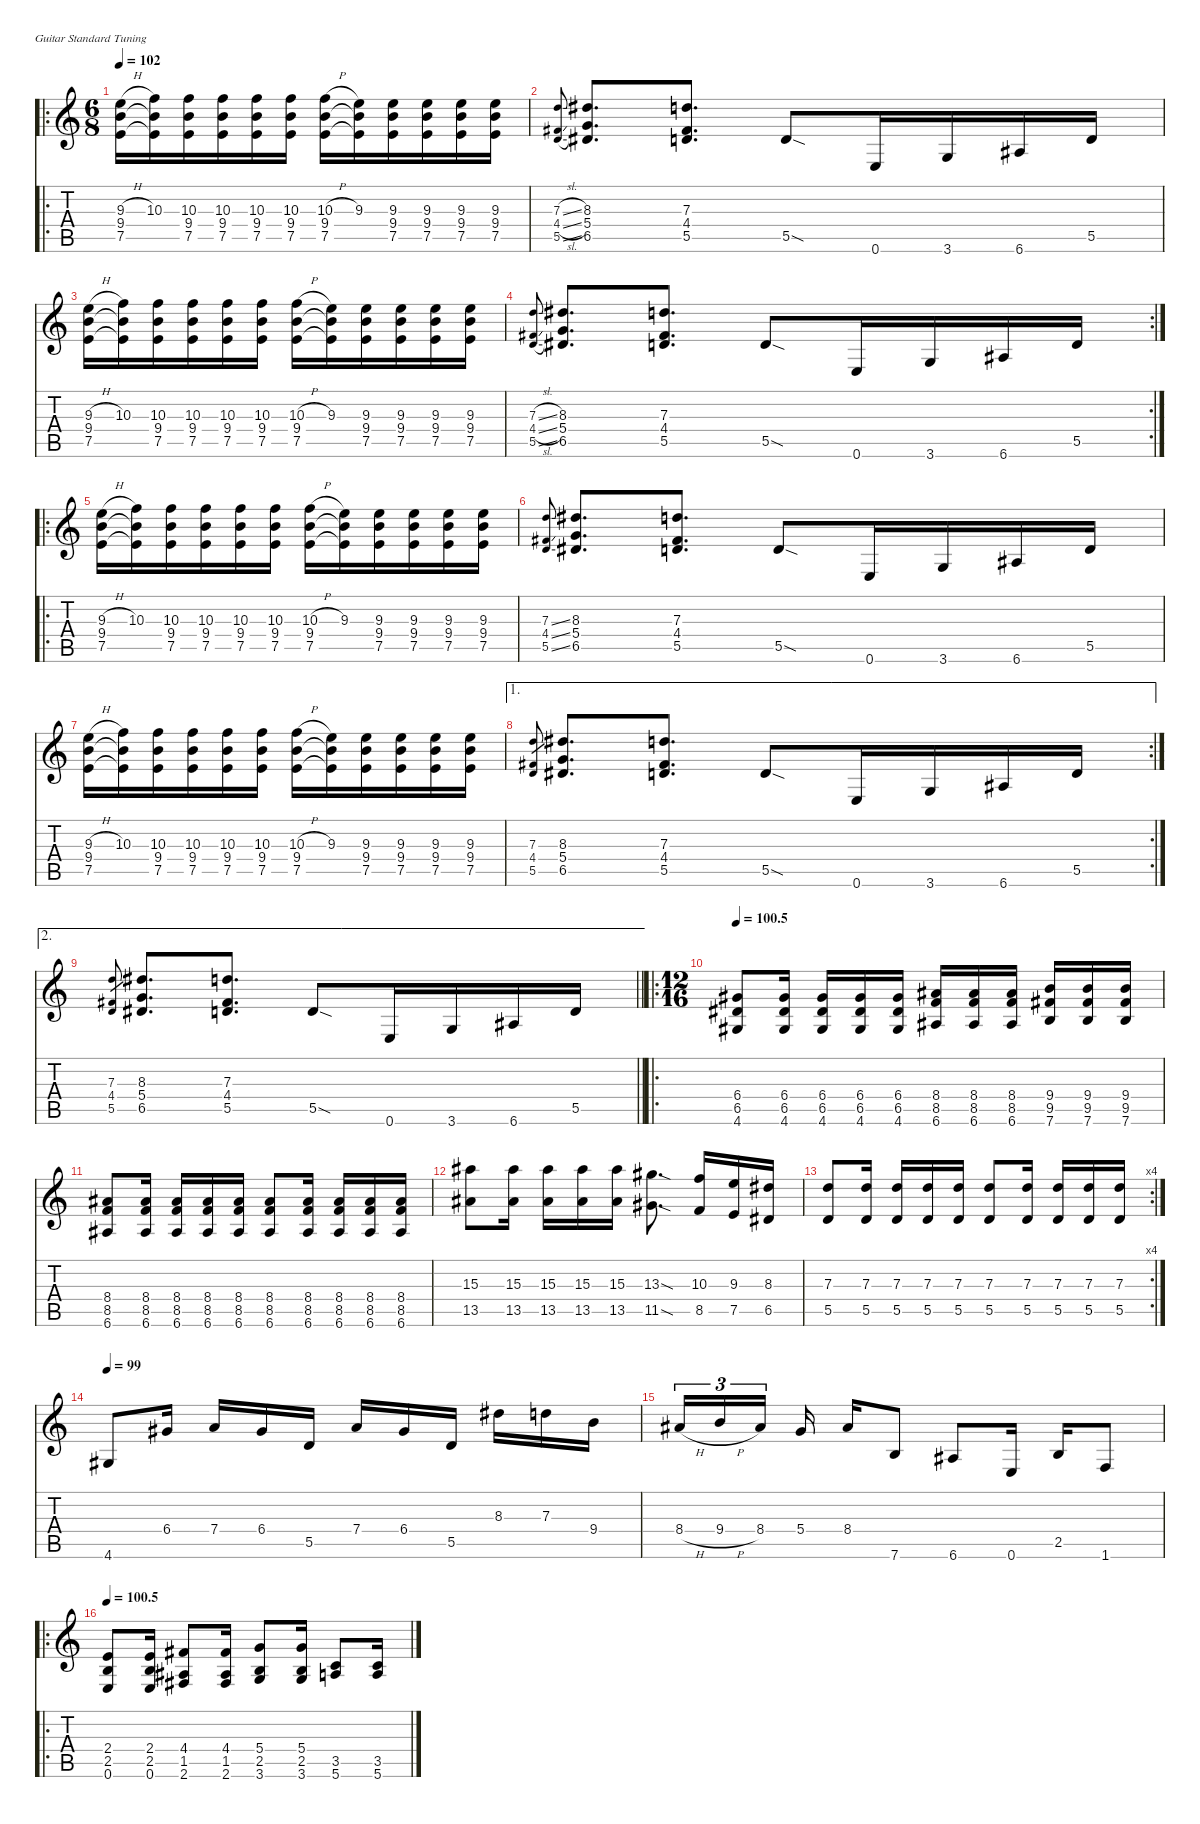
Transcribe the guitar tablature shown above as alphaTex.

\defaultSystemsLayout 4
\hideDynamics
\bracketExtendMode nobrackets
\singleTrackTrackNamePolicy hidden
\multiTrackTrackNamePolicy hidden
\firstSystemTrackNameMode fullname
\firstSystemTrackNameOrientation horizontal
\otherSystemsTrackNameOrientation horizontal
\track ("Guitar" "dist.guit.") {mute instrument distortionguitar}
\staff {score tabs}
\tuning (E4 B3 G3 D3 A2 E2)
\ro
\ts (6 8)
\beaming (8 3 3)
\tempo 102
\clef g2
\ks c
(9.3{h} 9.4 7.5).16{dy f instrument distortionguitar beam Down} (10.3 9.4{t} 7.5{t}).16{beam Down} (10.3 9.4 7.5).16{beam Down} (10.3 9.4 7.5).16{beam Down} (10.3 9.4 7.5).16{beam Down} (10.3 9.4 7.5).16{beam Down} (10.3{h} 9.4 7.5).16{beam Down} (9.3 9.4{t} 7.5{t}).16{beam Down} (9.3 9.4 7.5).16{beam Down} (9.3 9.4 7.5).16{beam Down} (9.3 9.4 7.5).16{beam Down} (9.3 9.4 7.5).16{beam Down} |
(7.3{sl} 4.4{sl acc #} 5.5{sl}).8{gr onbeat dy mf beam Up} (8.3{acc #} 5.4 6.5{acc #}).8{d dy f beam Up} (7.3 4.4{acc #} 5.5).8{d beam Up} 5.5{sod}.8{beam Up} 0.6.16{beam Up} 3.6.16{beam Up} 6.6{acc #}.16{beam Up} 5.5.16{beam Up} |
(9.3{h} 9.4 7.5).16{beam Down} (10.3 9.4{t} 7.5{t}).16{beam Down} (10.3 9.4 7.5).16{beam Down} (10.3 9.4 7.5).16{beam Down} (10.3 9.4 7.5).16{beam Down} (10.3 9.4 7.5).16{beam Down} (10.3{h} 9.4 7.5).16{beam Down} (9.3 9.4{t} 7.5{t}).16{beam Down} (9.3 9.4 7.5).16{beam Down} (9.3 9.4 7.5).16{beam Down} (9.3 9.4 7.5).16{beam Down} (9.3 9.4 7.5).16{beam Down} |
\rc 2
(7.3{sl} 4.4{sl acc #} 5.5{sl}).8{gr onbeat dy mf beam Up} (8.3{acc #} 5.4 6.5{acc #}).8{d dy f beam Up} (7.3 4.4{acc #} 5.5).8{d beam Up} 5.5{sod}.8{beam Up} 0.6.16{beam Up} 3.6.16{beam Up} 6.6{acc #}.16{beam Up} 5.5.16{beam Up} |
\ro
(9.3{h} 9.4 7.5).16{beam Down} (10.3 9.4{t} 7.5{t}).16{beam Down} (10.3 9.4 7.5).16{beam Down} (10.3 9.4 7.5).16{beam Down} (10.3 9.4 7.5).16{beam Down} (10.3 9.4 7.5).16{beam Down} (10.3{h} 9.4 7.5).16{beam Down} (9.3 9.4{t} 7.5{t}).16{beam Down} (9.3 9.4 7.5).16{beam Down} (9.3 9.4 7.5).16{beam Down} (9.3 9.4 7.5).16{beam Down} (9.3 9.4 7.5).16{beam Down} |
(7.3{ss} 4.4{ss acc #} 5.5{ss}).8{gr onbeat dy mf beam Up} (8.3{acc #} 5.4 6.5{acc #}).8{d dy f beam Up} (7.3 4.4{acc #} 5.5).8{d beam Up} 5.5{sod}.8{beam Up} 0.6.16{beam Up} 3.6.16{beam Up} 6.6{acc #}.16{beam Up} 5.5.16{beam Up} |
(9.3{h} 9.4 7.5).16{beam Down} (10.3 9.4{t} 7.5{t}).16{beam Down} (10.3 9.4 7.5).16{beam Down} (10.3 9.4 7.5).16{beam Down} (10.3 9.4 7.5).16{beam Down} (10.3 9.4 7.5).16{beam Down} (10.3{h} 9.4 7.5).16{beam Down} (9.3 9.4{t} 7.5{t}).16{beam Down} (9.3 9.4 7.5).16{beam Down} (9.3 9.4 7.5).16{beam Down} (9.3 9.4 7.5).16{beam Down} (9.3 9.4 7.5).16{beam Down} |
\ae 1
\rc 2
(7.3 4.4{acc #} 5.5).8{gr dy mf beam Up} (8.3{acc #} 5.4 6.5{acc #}).8{d dy f beam Up} (7.3 4.4{acc #} 5.5).8{d beam Up} 5.5{sod}.8{beam Up} 0.6.16{beam Up} 3.6.16{beam Up} 6.6{acc #}.16{beam Up} 5.5.16{beam Up} |
\ae 2
\barLineRight lightlight
(7.3 4.4{acc #} 5.5).8{gr dy mf beam Up} (8.3{acc #} 5.4 6.5{acc #}).8{d dy f beam Up} (7.3 4.4{acc #} 5.5).8{d beam Up} 5.5{sod}.8{beam Up} 0.6.16{beam Up} 3.6.16{beam Up} 6.6{acc #}.16{beam Up} 5.5.16{beam Up} |
\ro
\ts (12 16)
\beaming (8 3 3)
\tempo
100.5 (6.4{acc #} 6.5{acc #} 4.6{acc #}).8{dy mf beam Up} (6.4{acc #} 6.5{acc #} 4.6{acc #}).16{beam Up beam split} (6.4{acc #} 6.5{acc #} 4.6{acc #}).16{beam Up} (6.4{acc #} 6.5{acc #} 4.6{acc #}).16{beam Up} (6.4{acc #} 6.5{acc #} 4.6{acc #}).16{beam Up} (8.4{acc #} 8.5 6.6{acc #}).16{beam Up} (8.4{acc #} 8.5 6.6{acc #}).16{beam Up} (8.4{acc #} 8.5 6.6{acc #}).16{beam Up beam split} (9.4 9.5{acc #} 7.6).16{beam Up} (9.4 9.5{acc #} 7.6).16{beam Up} (9.4 9.5{acc #} 7.6).16{beam Up} |
(8.4{acc #} 8.5 6.6{acc #}).8{beam Up} (8.4{acc #} 8.5 6.6{acc #}).16{beam Up beam split} (8.4{acc #} 8.5 6.6{acc #}).16{beam Up} (8.4{acc #} 8.5 6.6{acc #}).16{beam Up} (8.4{acc #} 8.5 6.6{acc #}).16{beam Up} (8.4{acc #} 8.5 6.6{acc #}).8{beam Up} (8.4{acc #} 8.5 6.6{acc #}).16{beam Up beam split} (8.4{acc #} 8.5 6.6{acc #}).16{beam Up} (8.4{acc #} 8.5 6.6{acc #}).16{beam Up} (8.4{acc #} 8.5 6.6{acc #}).16{beam Up} |
(15.3{acc #} 13.5{acc #}).8{dy f beam Down} (15.3{acc #} 13.5{acc #}).16{beam Down beam split} (15.3{acc #} 13.5{acc #}).16{beam Down} (15.3{acc #} 13.5{acc #}).16{beam Down} (15.3{acc #} 13.5{acc #}).16{beam Down} (13.3{sod acc #} 11.5{sod acc #}).8{d beam Down beam split} (10.3 8.5).16{beam Up} (9.3 7.5).16{beam Up} (8.3{acc #} 6.5{acc #}).16{beam Up} |
\rc 4
(7.3 5.5).8{beam Up} (7.3 5.5).16{beam Up beam split} (7.3 5.5).16{beam Up} (7.3 5.5).16{beam Up} (7.3 5.5).16{beam Up} (7.3 5.5).8{beam Up} (7.3 5.5).16{beam Up beam split} (7.3 5.5).16{beam Up} (7.3 5.5).16{beam Up} (7.3 5.5).16{beam Up} |
\tempo 99
4.6{acc #}.8{beam Up} 6.4{acc #}.16{beam Up beam split} 7.4.16{beam Up} 6.4{acc #}.16{beam Up} 5.5.16{beam Up} 7.4.16{beam Up} 6.4{acc #}.16{beam Up} 5.5.16{beam Up beam split} 8.3{acc #}.16{beam Down} 7.3.16{beam Down} 9.4.16{beam Down} |
8.4{h acc #}.16{tu (3 2) beam Up} 9.4{h}.16{tu (3 2) beam Up} 8.4{acc #}.16{tu (3 2) beam Up} 5.4.16{beam Up beam split} 8.4{acc #}.16{beam Up} 7.6.8{beam Up} 6.6{acc #}.8{beam Up} 0.6.16{beam Up beam split} 2.5.16{beam Up} 1.6.8{beam Up} |
\ro
\tempo
100.5 (2.4 2.5 0.6).8{beam Up beam merge} (2.4 2.5 0.6).16{beam Up beam split} (4.4{acc #} 1.5{acc #} 2.6{acc #}).8{beam Up beam merge} (4.4{acc #} 1.5{acc #} 2.6{acc #}).16{beam Up beam split} (5.4 2.5 3.6).8{beam Up beam merge} (5.4 2.5 3.6).16{beam Up beam split} (3.5 5.6).8{beam Up beam merge} (3.5 5.6).16{beam Up}
